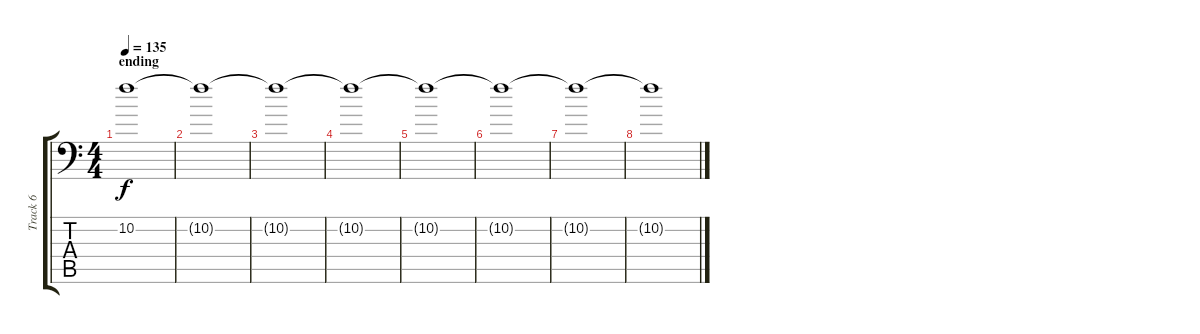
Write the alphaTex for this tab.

\track ("Track 6" "Track 6") {instrument distortionguitar}
\staff {score tabs}
\tuning (C4 G3 Eb3 Bb2 F2 Bb1) {hide}
\ts (4 4)
\section ("" "ending")
\tempo 135
\clef f4
\ks c
10.2{t}.1{dy f} |
10.2{t}.1 |
10.2{t}.1 |
10.2{t}.1 |
10.2{t}.1 |
10.2{t}.1 |
10.2{t}.1 |
10.2{t}.1
